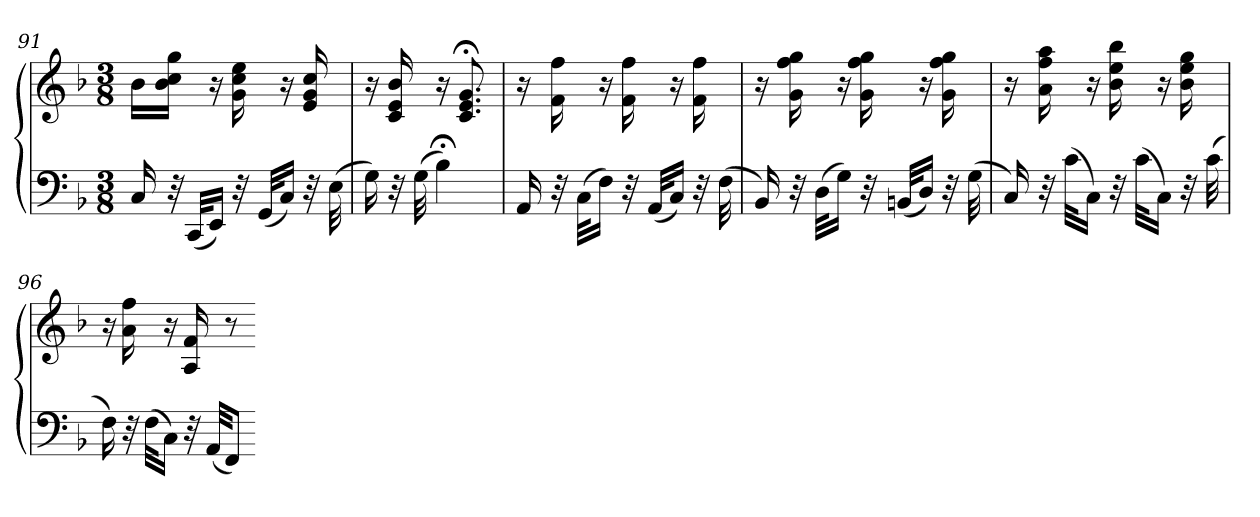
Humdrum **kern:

**kern	**kern
*part1	*part1
*staff2	*staff1
*clefF4	*clefG2
*k[b-]	*k[b-]
*F:	*F:
*M3/8	*M3/8
=91	=91
16C	16b-LL
32r	16b- 16cc 16ggJJ
(32CC/KLL	.
16EE/JJ)	16r
32r	16g 16cc 16ee
(32GG/KLL	.
16C/JJ)	16r
32r	16e 16g 16cc
(32E	.
=92	=92
16G)	16r
32r	16c 16e 16b-
(32G	.
4B-;<)	16r
.	8.c;< 8.e;< 8.g;<
=93	=93
16AA	16r
32r	16f 16ff
(32C\KLL	.
16F\JJ)	16r
32r	16f 16ff
(32AA/KLL	.
16C/JJ)	16r
32r	16f 16ff
(32F	.
=94	=94
16BB-)	16r
32r	16g 16ff 16gg
(32D\KLL	.
16G\JJ)	16r
32r	16g 16ff 16gg
(32BBn/KLL	.
16D/JJ)	16r
32r	16g 16ff 16gg
(32G	.
=95	=95
16C)	16r
32r	16a 16ff 16aa
(32c\KLL	.
16C\JJ)	16r
32r	16b- 16ee 16bb-
(32c\KLL	.
16C\JJ)	16r
32r	16b- 16ee 16gg
(32c	.
=96	=96
16F)	16r
32r	16a 16ff
(32F\KLL	.
16C\JJ)	16r
32r	16A 16f
(32AA/KKL	.
8FF/J)	8r
=-	=-
*-	*-
